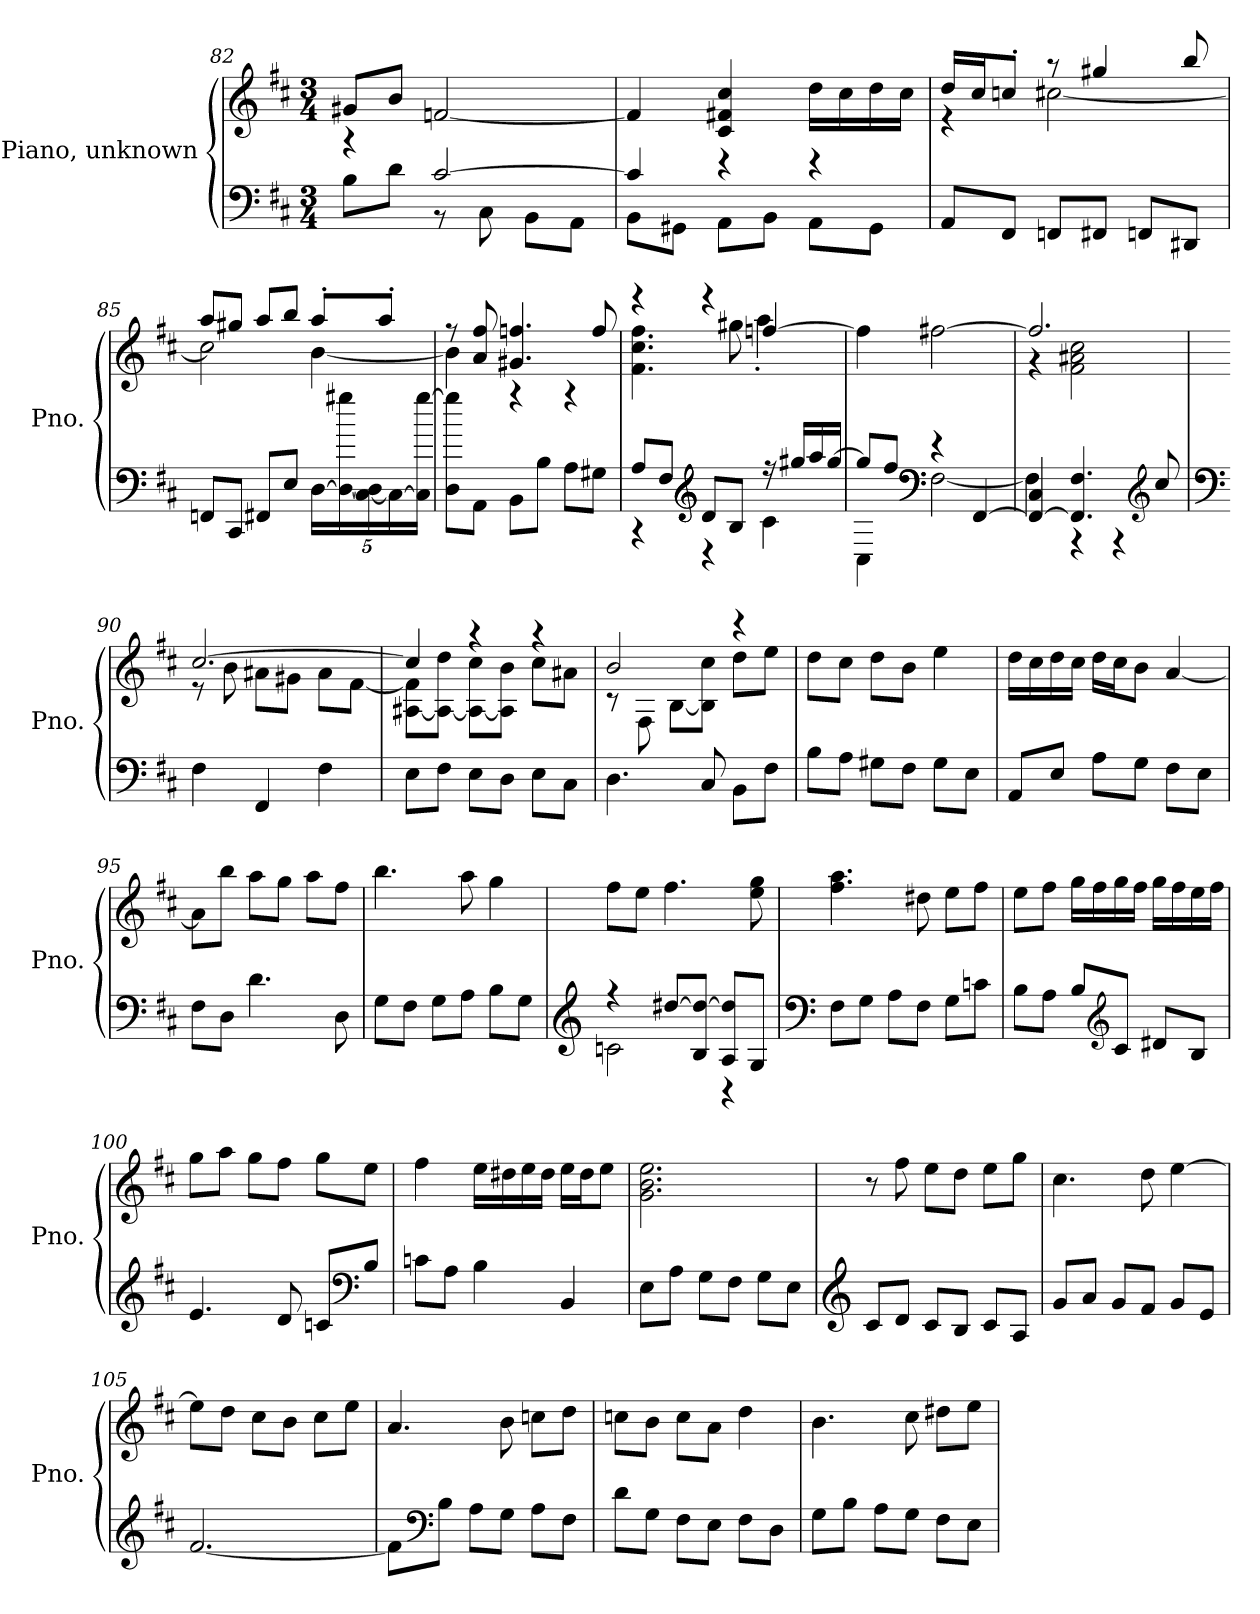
**kern	**kern
*part1	*part1
*staff2	*staff1
*I"Piano, unknown	*
*I'Pno.	*
*clefF4	*clefG2
*k[f#c#]	*k[f#c#]
*M3/4	*M3/4
=82	=82
*^	*
4r	8B\L	8g#X/L
.	8d\J	8b/J
[2c#/	8r	[2fn/
.	8C#\	.
.	8BB\L	.
.	8AA\J	.
=83	=83	=83
4c#/]	8BB\L	4f/]
.	8GG#X\J	.
4r	8AA\L	4c#/ 4f#X/ 4cc#/
.	8BB\J	.
4r	8AA\L	16dd\LL
.	.	16cc#\
.	8GG#\J	16dd\
.	.	16cc#\JJ
*v	*v	*
=84	=84
*	*^
8AA/L	16dd/LL	4r
.	16cc#/J	.
8FF#/J	8ccn'/J	.
8FFn/L	8r	[2cc#X\
8FF#X/J	4gg#X/	.
8FFn/L	.	.
8DD#X/J	8bb/	.
!!LO:PB:g=z	!!
=85	=85	=85
8FFn/L	8aa/L	2cc#\]
8CC#/J	8gg#X/J	.
8FF#X/L	8aa/L	.
8E/J	8bb/J	.
*Xbrackettup	*	*
[20D\LL	8aa'/L	[4b\
20D\_ 20gg#X\	.	.
[20C#\ 20D\]	.	.
.	8aa'/J	.
20C#\_	.	.
20C#\] [20gg#\JJ	.	.
=86	=86	=86
8D\ 8gg#\]L	8r	4b\]
8AA\J	8a/ 8ff#/	.
8BB\L	4.g#X/ 4.ffn/	4r
8B\J	.	.
8A\L	.	4r
8G#X\J	8ff/	.
=87	=87	=87
*^	*	*
8A/L	4r	4r	4.f#\ 4.cc#\ 4.ff#\
8F#/J	.	.	.
*clefG2	*	*	*
8d/L	4r	4r	.
8B/J	.	.	8gg#X\
16r	4c#\	[4ffn/	4aa'\
16gg#X/LL	.	.	.
16aa/	.	.	.
[16gg#/JJ	.	.	.
*	*	*v	*v
=88	=88	=88
8gg#/L]	4C#\	4ff\]
8ff#/J	.	.
*clefF4	*	*
4r	[2F#\	[2ff#X\
[4FF#/	.	.
!!LO:LB:g=z
=89	=89	=89
*	*	*^
4FF#/_ 4C#/	4F#\]	2.ff#/]	4r
4.FF#/] 4.F#/	4r	.	2f#\ 2a#X\ 2cc#\
.	4r	.	.
*clefG2	*	*	*
8cc#/	.	.	.
*v	*v	*	*
=90	=90	=90
*clefF4	*	*
4F#\	[2.cc#/	8r
.	.	8b\
4FF#/	.	8a#X\L
.	.	8g#X\J
4F#\	.	8a#\L
.	.	[8f#\J
=91	=91	=91
8E\L	4cc#/]	[8A#X\ 8f#\]L
8F#\J	.	8A#\_ 8dd\J
8E\L	4r	8A#\_ 8cc#\L
8D\J	.	8A#\] 8b\J
8E\L	4r	8cc#\L
8C#\J	.	8a#X\J
=92	=92	=92
4.D\	2b/	8r
.	.	8F#\
.	.	[8B\L
8C#/	.	8B\] 8cc#\J
8BB\L	4r	8dd\L
8F#\J	.	8ee\J
*	*v	*v
!!LO:LB:g=z
=93	=93
8B\L	8dd\L
8A\J	8cc#\J
8G#X\L	8dd\L
8F#\J	8b\J
8G#\L	4ee\
8E\J	.
=94	=94
8AA/L	16dd\LL
.	16cc#\
8E/J	16dd\
.	16cc#\JJ
8A\L	16dd\LL
.	16cc#\J
8G\J	8b\J
8F#\L	[4a/
8E\J	.
=95	=95
8F#\L	8a\L]
8D\J	8bb\J
4.d\	8aa\L
.	8gg\J
.	8aa\L
8D\	8ff#\J
=96	=96
8G\L	4.bb\
8F#\J	.
8G\L	.
8A\J	8aa\
8B\L	4gg\
8G\J	.
=97	=97
*clefG2	*
*^	*
4r	2cn\	8ff#\L
.	.	8ee\J
[8dd#X/L	.	4.ff#\
8B/ 8dd#/_J	.	.
8A/ 8dd#/]L	4r	.
8G/J	.	8ee\ 8gg\
*v	*v	*
!!LO:LB:g=z
=98	=98
*clefF4	*
8F#\L	4.ff#\ 4.aa\
8G\J	.
8A\L	.
8F#\J	8dd#X\
8G\L	8ee\L
8cn\J	8ff#\J
=99	=99
8B\L	8ee\L
8A\J	8ff#\J
8B/L	16gg\LL
.	16ff#\
*clefG2	*
8c#/J	16gg\
.	16ff#\JJ
8d#X/L	16gg\LL
.	16ff#\
8B/J	16ee\
.	16ff#\JJ
=100	=100
4.e/	8gg\L
.	8aa\J
.	8gg\L
8d/	8ff#\J
8cn/L	8gg\L
*clefF4	*
8B/J	8ee\J
=101	=101
8cn\L	4ff#\
8A\J	.
4B\	16ee\LL
.	16dd#X\
.	16ee\
.	16dd#\JJ
4BB/	16ee\LL
.	16dd#\J
.	8ee\J
!!LO:LB:g=z
=102	=102
8E\L	2.g\ 2.b\ 2.ee\
8A\J	.
8G\L	.
8F#\J	.
8G\L	.
8E\J	.
=103	=103
*clefG2	*
8c#/L	8r
8d/J	8ff#\
8c#/L	8ee\L
8B/J	8dd\J
8c#/L	8ee\L
8A/J	8gg\J
=104	=104
8g/L	4.cc#\
8a/J	.
8g/L	.
8f#/J	8dd\
8g/L	[4ee\
8e/J	.
=105	=105
[2.f#/	8ee\L]
.	8dd\J
.	8cc#\L
.	8b\J
.	8cc#\L
.	8ee\J
=106	=106
8f#\L]	4.a/
*clefF4	*
8B\J	.
8A\L	.
8G\J	8b\
8A\L	8ccn\L
8F#\J	8dd\J
!!LO:LB:g=z
=107	=107
8d\L	8ccn\L
8G\J	8b\J
8F#\L	8cc\L
8E\J	8a\J
8F#\L	4dd\
8D\J	.
=108	=108
8G\L	4.b\
8B\J	.
8A\L	.
8G\J	8cc#\
8F#\L	8dd#X\L
8E\J	8ee\J
=	=
*-	*-
